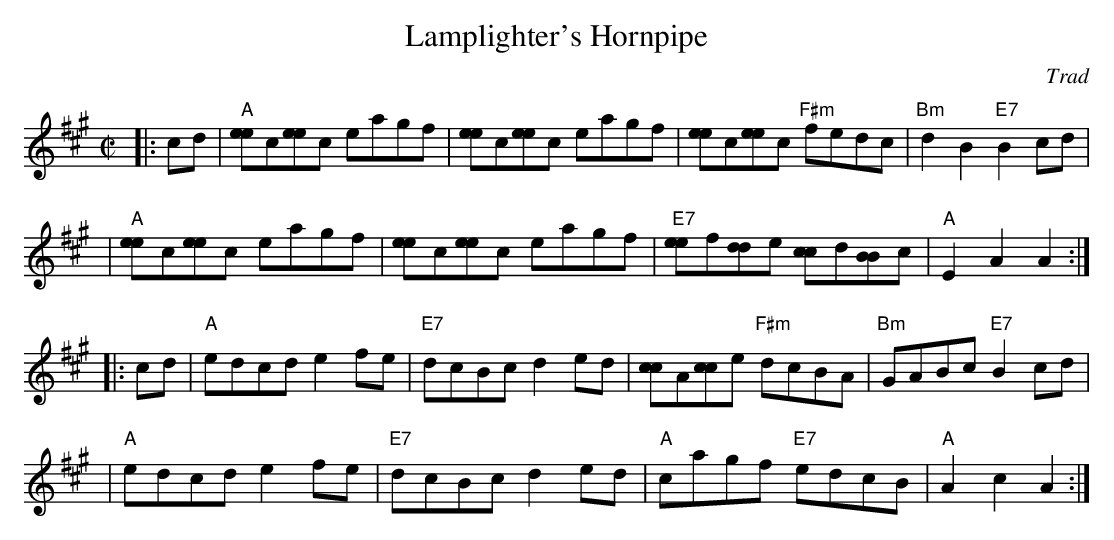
X:1
T: Lamplighter's Hornpipe
O: Trad
M: C|
L: 1/8
K: A
|: cd | "A"[ee]c[ee]c eagf | [ee]c[ee]c eagf \
| [ee]c[ee]c "F#m"fedc | "Bm"d2B2 "E7"B2cd |
| "A"[ee]c[ee]c eagf | [ee]c[ee]c eagf \
| "E7"[ee]f[dd]e [cc]d[BB]c | "A"E2A2 A2 :|
|: cd | "A"edcd e2fe | "E7"dcBc d2ed \
| [cc]A[cc]e "F#m"dcBA | "Bm"GABc "E7"B2cd |
| "A"edcd e2fe | "E7"dcBc d2ed \
| "A"cagf "E7"edcB | "A"A2c2 A2 :|
